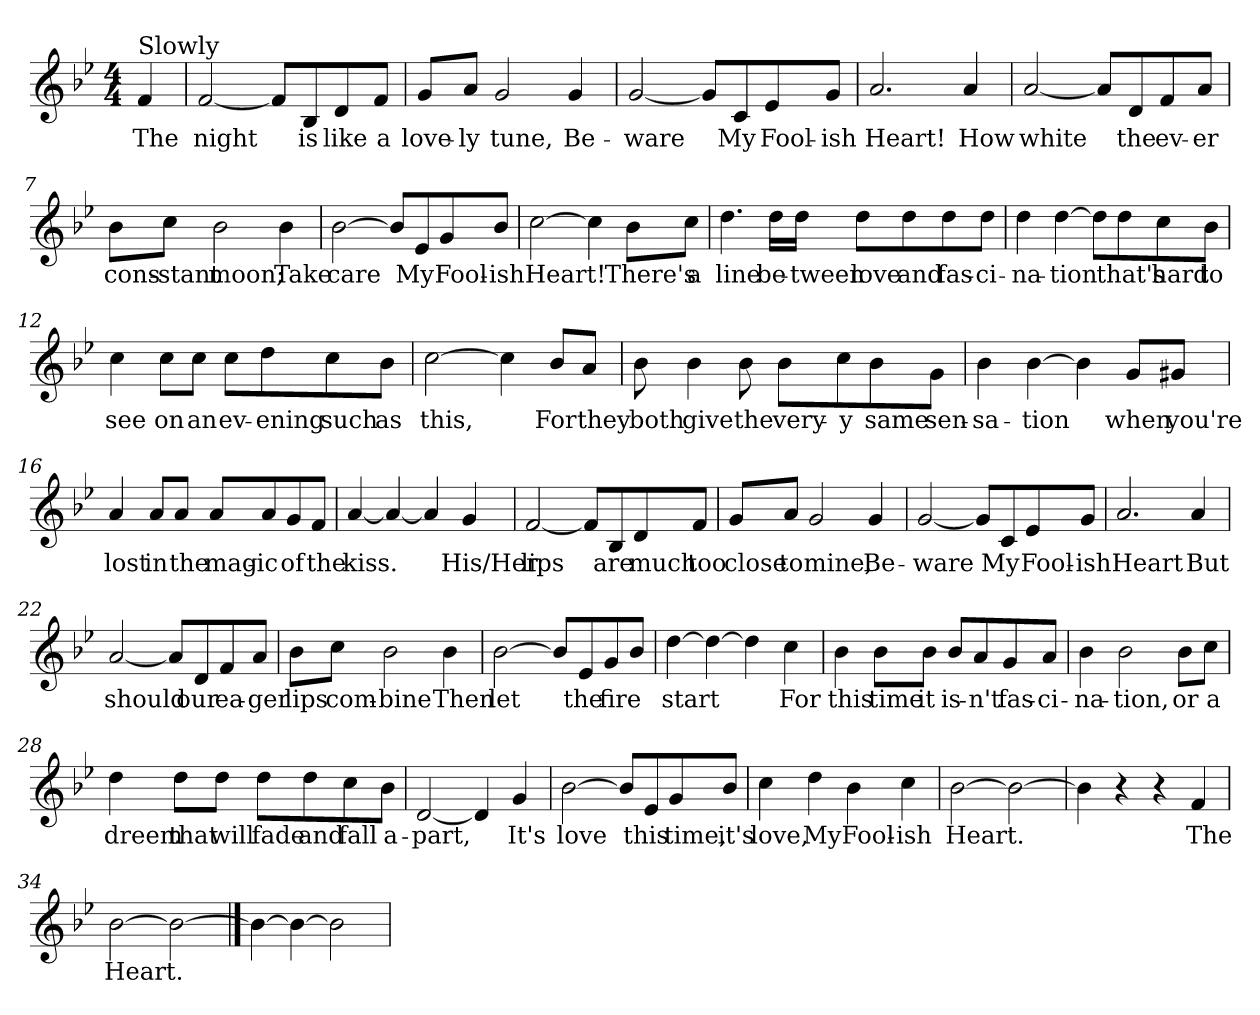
**kern	**text
*part1	*part1
*staff1	*staff1
*clefG2	*
*k[b-e-]	*
*B-:	*
*M4/4	*
=1	=1
!LO:TX:a:t=Slowly	!
4f/	The
=2	=2
[2f/	night
8f/L]	.
8B-/	is
8d/	like
8f/J	a
=3	=3
8g/L	love-
8a/J	-ly
2g/	tune,
4g/	Be-
=4	=4
[2g/	-ware
8g/L]	.
8c/	My
8e-/	Fool-
8g/J	-ish
=5	=5
2.a/	Heart!
4a/	How
=6	=6
[2a/	white
8a/L]	.
8d/	the
8f/	ev-
8a/J	-er
=7	=7
8b-\L	cons-
8cc\J	-stant
2b-\	moon;
4b-\	Take
=8	=8
[2b-\	care
8b-\L]	.
8e-/	My
8g/	Fool-
8b-\J	-ish
=9	=9
[2cc\	Heart!
4cc\]	.
8b-\L	There's
8cc\J	a
=10	=10
4.dd\	line
16dd\L	be-
16dd\J	-tween
8dd\L	love
8dd\	and
8dd\	fas-
8dd\J	-ci-
=11	=11
4dd\	-na-
[4dd\	-tion
8dd\L]	.
8dd\	that's
8cc\	hard
8b-\J	to
=12	=12
4cc\	see
8cc\L	on
8cc\J	an
8cc\L	ev-
8dd\	-ening
8cc\	such
8b-\J	as
=13	=13
[2cc\	this,
4cc\]	.
8b-\L	For
8a/J	they
=14	=14
8b-\	both
4b-\	give
8b-\	the
8b-\L	very-
8cc\	-y
8b-\	same
8g/J	sen-
=15	=15
4b-\	-sa-
[4b-\	-tion
4b-\]	.
8g/L	when
8g#X/J	you're
=16	=16
4a/	lost
8a/L	in
8a/J	the
8a/L	mag-
8a/	-ic
8g/	of
8f/J	the
=17	=17
[4a/	kiss.
4a/_	.
4a/]	.
4g/	His/Her
=18	=18
[2f/	lips
8f/L]	.
8B-/	are
8d/	much
8f/J	too
=19	=19
8g/L	close
8a/J	to
2g/	mine,
4g/	Be-
=20	=20
[2g/	-ware
8g/L]	.
8c/	My
8e-/	Fool-
8g/J	-ish
=21	=21
2.a/	Heart
4a/	But
=22	=22
[2a/	should
8a/L]	.
8d/	our
8f/	ea-
8a/J	-ger
=23	=23
8b-\L	lips
8cc\J	com-
2b-\	-bine
4b-\	Then
=24	=24
[2b-\	let
8b-\L]	.
8e-/	the
8g/	fire
8b-\J	.
=25	=25
[4dd\	start
4dd\_	.
4dd\]	.
4cc\	For
=26	=26
4b-\	this
8b-\L	time
8b-\J	it
8b-\L	is-
8a/	-n't
8g/	fas-
8a/J	-ci-
=27	=27
4b-\	-na-
2b-\	tion,
8b-\L	or
8cc\J	a
=28	=28
4dd\	dreem
8dd\L	that
8dd\J	will
8dd\L	fade
8dd\	and
8cc\	fall
8b-\J	a-
=29	=29
[2d/	-part,
4d/]	.
4g/	It's
=30	=30
[2b-\	love
8b-\L]	.
8e-/	this
8g/	time,
8b-\J	it's
=31	=31
4cc\	love,
4dd\	My
4b-\	Fool-
4cc\	-ish
=32	=32
[2b-\	Heart.
2b-\_	.
=33	=33
4b-\]	.
4r	.
4r	.
4f/	The
=34	=34
[2b-\	Heart.
2b-\_	.
==35	==35
4b-\_	.
4b-\_	.
2b-\]	.
=	=
*-	*-
